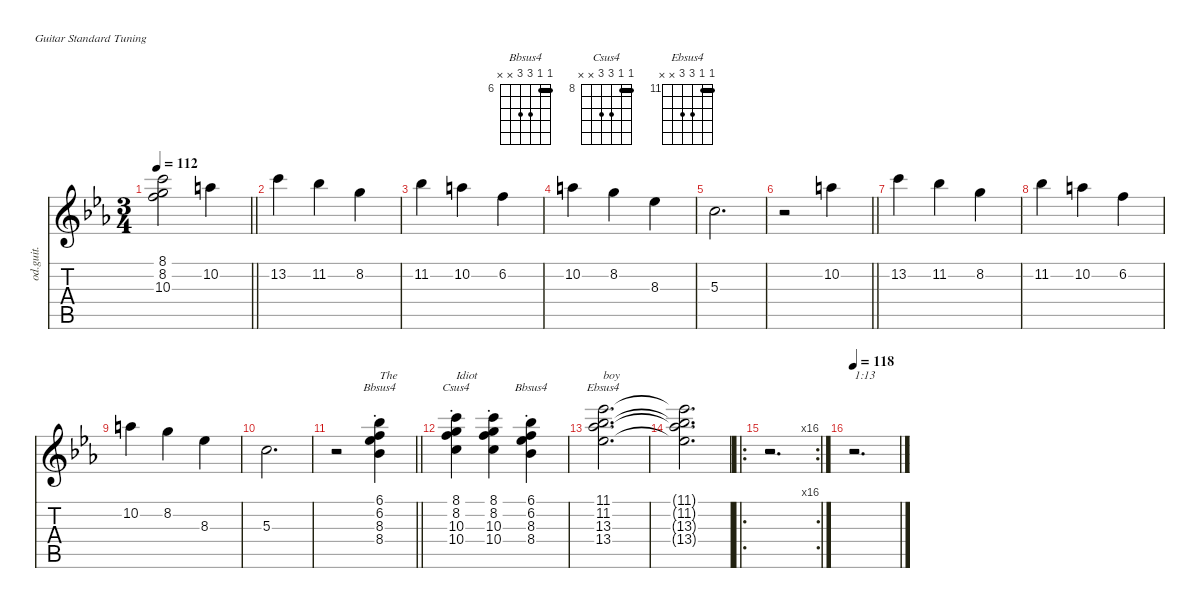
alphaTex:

\defaultSystemsLayout 4
\hideDynamics
\bracketExtendMode nobrackets
\otherSystemsTrackNameOrientation horizontal
\track ("Electric Guitar" "od.guit.") {defaultSystemsLayout 8 instrument overdrivenguitar}
\staff {score tabs}
\tuning (E4 B3 G3 D3 A2 E2)
\chord ("Bbsus4" 6 6 8 8 x x) {firstfret 6 showfingering false barre 6}
\chord ("Csus4" 8 8 10 10 x x) {firstfret 8 barre 8}
\chord ("Bbsus4" 6 6 8 8 x x) {firstfret 6 barre 6}
\chord ("Ebsus4" 11 11 13 13 x x) {firstfret 11 barre 11}
\ts (3 4)
\tempo 112
\clef g2
\barLineRight lightlight
\ks eb
(8.1{acc forcenatural} 8.2{acc forcenatural} 10.3{acc forcenatural}).2{dy mf beam Down} 10.2{acc forcenatural}.4{beam Down} |
13.2{acc forcenatural}.4{beam Down} 11.2{acc b}.4{dy f beam Down} 8.2{acc forcenatural}.4{beam Down} |
11.2{acc b}.4{beam Down} 10.2{acc forcenatural}.4{beam Down} 6.2{acc forcenatural}.4{beam Down} |
10.2{acc forcenatural}.4{beam Down} 8.2{acc forcenatural}.4{beam Down} 8.3{acc b}.4{beam Down} |
5.3{acc forcenatural}.2{d beam Down} |
\barLineRight lightlight
r.2{beam Down} 10.2{acc forcenatural}.4{dy mf beam Down} |
13.2{acc forcenatural}.4{dy f beam Down} 11.2{acc b}.4{beam Down} 8.2{acc forcenatural}.4{beam Down} |
11.2{acc b}.4{beam Down} 10.2{acc forcenatural}.4{beam Down} 6.2{acc forcenatural}.4{beam Down} |
10.2{acc forcenatural}.4{beam Down} 8.2{acc forcenatural}.4{beam Down} 8.3{acc b}.4{beam Down} |
5.3{acc forcenatural}.2{d beam Down} |
\barLineRight lightlight
r.2{beam Down} (6.1{st acc b} 6.2{st acc forcenatural} 8.3{st acc b} 8.4{st acc b}).4{ch "Bbsus4" txt "The" beam Down} |
(8.1{st acc forcenatural} 8.2{st acc forcenatural} 10.3{st acc forcenatural} 10.4{st acc forcenatural}).4{ch "Csus4" txt "Idiot" beam Down} (8.1{st acc forcenatural} 8.2{st acc forcenatural} 10.3{st acc forcenatural} 10.4{st acc forcenatural}).4{beam Down} (6.1{st acc b} 6.2{st acc forcenatural} 8.3{st acc b} 8.4{st acc b}).4{ch "Bbsus4" beam Down} |
(11.1{acc b} 11.2{acc b} 13.3{acc b} 13.4{acc b}).2{d ch "Ebsus4" txt "boy" beam Down} |
(11.1{t acc b} 11.2{t acc b} 13.3{t acc b} 13.4{t acc b}).2{d beam Down} |
\ro
\rc 16
r.2{d beam Down} |
\tempo 118
r.2{d txt "1:13" beam Down}
